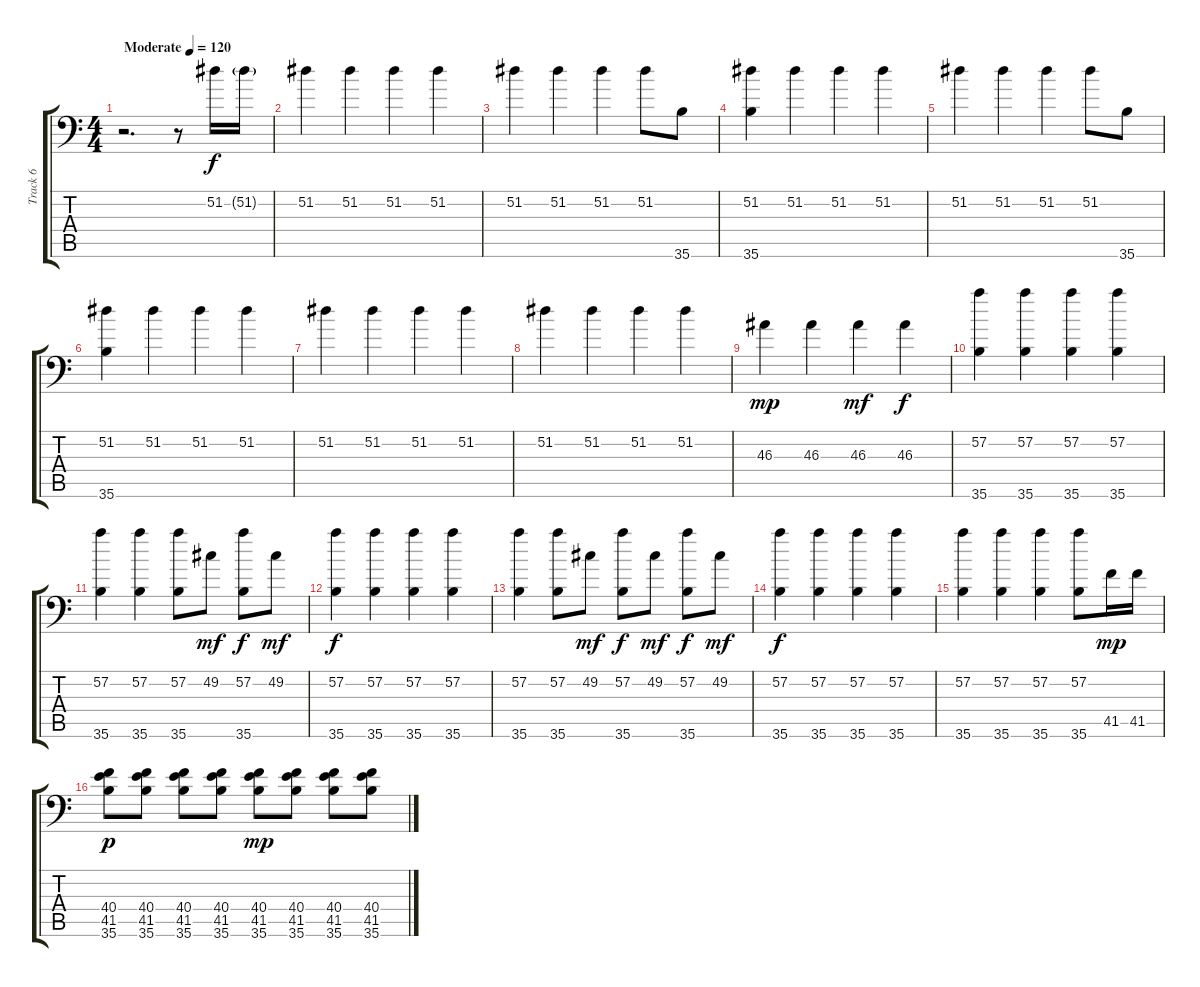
\track ("Track 6" "Track 6") {instrument acousticgrandpiano}
\staff {score tabs}
\tuning (C-1 C-1 C-1 C-1 C-1 C-1) {hide}
\ts (4 4)
\tempo (120 "Moderate")
\clef f4
\ks c
r.2{d dy f instrument acousticgrandpiano} r.8 51.2.16 51.2{g}.16 |
51.2.4 51.2.4 51.2.4 51.2.4 |
51.2.4 51.2.4 51.2.4 51.2.8 35.6.8 |
(51.2 35.6).4 51.2.4 51.2.4 51.2.4 |
51.2.4 51.2.4 51.2.4 51.2.8 35.6.8 |
(51.2 35.6).4 51.2.4 51.2.4 51.2.4 |
51.2.4 51.2.4 51.2.4 51.2.4 |
51.2.4 51.2.4 51.2.4 51.2.4 |
46.3.4{dy mp} 46.3.4 46.3.4{dy mf} 46.3.4{dy f} |
(57.2 35.6).4 (57.2 35.6).4 (57.2 35.6).4 (57.2 35.6).4 |
(57.2 35.6).4 (57.2 35.6).4 (57.2 35.6).8 49.2.8{dy mf} (57.2 35.6).8{dy f} 49.2.8{dy mf} |
(57.2 35.6).4{dy f} (57.2 35.6).4 (57.2 35.6).4 (57.2 35.6).4 |
(57.2 35.6).4 (57.2 35.6).8 49.2.8{dy mf} (57.2 35.6).8{dy f} 49.2.8{dy mf} (57.2 35.6).8{dy f} 49.2.8{dy mf} |
(57.2 35.6).4{dy f} (57.2 35.6).4 (57.2 35.6).4 (57.2 35.6).4 |
(57.2 35.6).4 (57.2 35.6).4 (57.2 35.6).4 (57.2 35.6).8 41.5.16{dy mp} 41.5.16 |
(40.4 41.5 35.6).8{dy p} (40.4 41.5 35.6).8 (40.4 41.5 35.6).8 (40.4 41.5 35.6).8 (40.4 41.5 35.6).8{dy mp} (40.4 41.5 35.6).8 (40.4 41.5 35.6).8 (40.4 41.5 35.6).8
